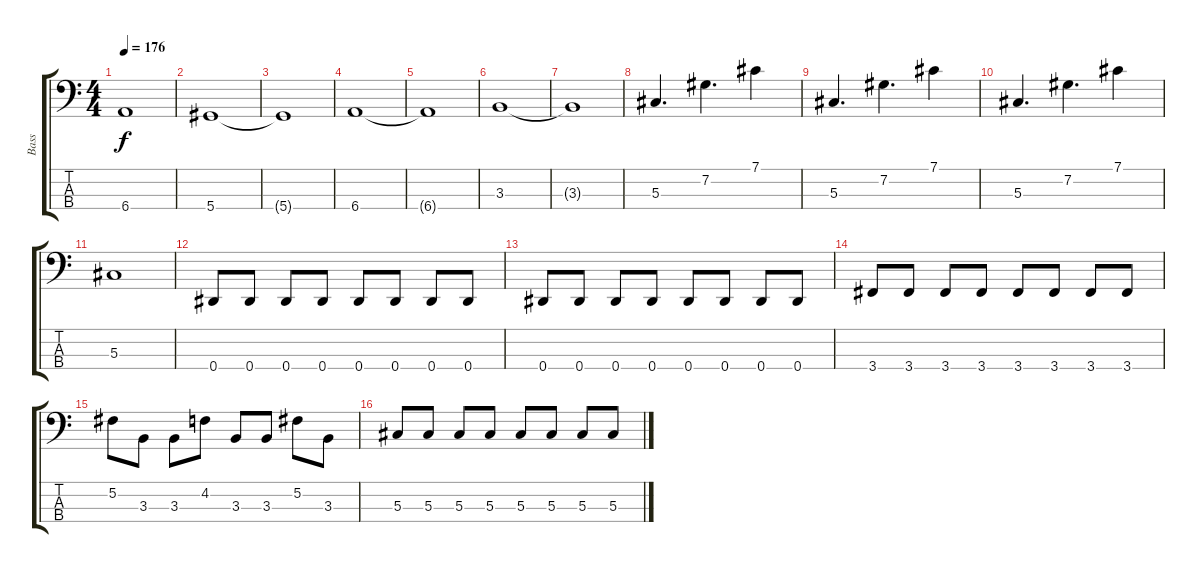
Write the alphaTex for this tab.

\track ("Bass" "Bass") {instrument electricbassfinger}
\staff {score tabs}
\tuning (Gb2 Db2 Ab1 Eb1) {hide}
\ts (4 4)
\tempo 176
\clef f4
\ks c
6.4{t}.1{dy f} |
5.4.1 |
5.4{t}.1 |
6.4.1 |
6.4{t}.1 |
3.3.1 |
3.3{t}.1 |
5.3.4{d} 7.2.4{d} 7.1.4 |
5.3.4{d} 7.2.4{d} 7.1.4 |
5.3.4{d} 7.2.4{d} 7.1.4 |
5.3.1 |
0.4.8 0.4.8 0.4.8 0.4.8 0.4.8 0.4.8 0.4.8 0.4.8 |
0.4.8 0.4.8 0.4.8 0.4.8 0.4.8 0.4.8 0.4.8 0.4.8 |
3.4.8 3.4.8 3.4.8 3.4.8 3.4.8 3.4.8 3.4.8 3.4.8 |
5.2.8 3.3.8 3.3.8 4.2.8 3.3.8 3.3.8 5.2.8 3.3.8 |
5.3.8 5.3.8 5.3.8 5.3.8 5.3.8 5.3.8 5.3.8 5.3.8
